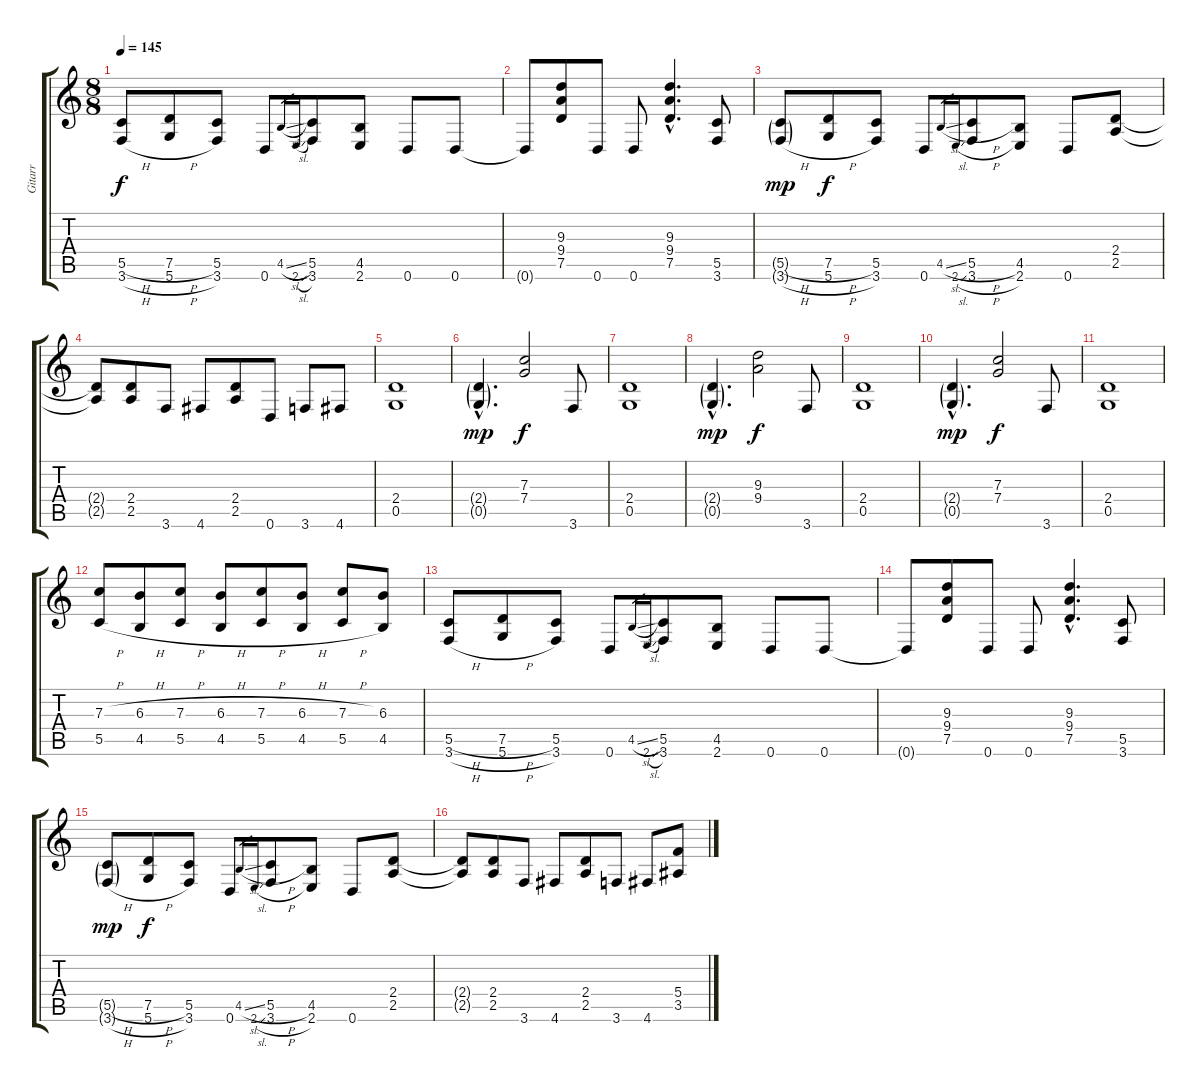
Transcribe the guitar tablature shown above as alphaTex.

\track ("Gitarr" "Gitarr") {instrument electricguitarclean}
\staff {score tabs}
\tuning (D4 A3 F3 C3 G2 D2) {hide}
\ts (8 8)
\tempo 145
\clef g2
\ks c
(5.5{h} 3.6{h}).8{dy f} (7.5{h} 5.6{h}).8 (5.5 3.6).8 0.6.8 4.5{sl}.16{gr} 2.6{sl}.16{gr} (5.5 3.6).8 (4.5 2.6).8 0.6.8 0.6.8 |
0.6{t}.8 (9.3 9.4 7.5).8 0.6.8 0.6.8 (9.3{hac} 9.4{hac} 7.5{hac}).4{d} (5.5 3.6).8 |
(5.5{h g} 3.6{h g}).8{dy mp} (7.5{h} 5.6{h}).8{dy f} (5.5 3.6).8 0.6.8 4.5{sl}.16{gr} 2.6{sl}.16{gr} (5.5{h} 3.6{h}).8 (4.5 2.6).8 0.6.8 (2.4 2.5).8 |
(2.4{t} 2.5{t}).8 (2.4 2.5).8 3.6.8 4.6.8 (2.4 2.5).8 0.6.8 3.6.8 4.6.8 |
(2.4 0.5).1 |
(2.4{g hac} 0.5{g hac}).4{d dy mp} (7.3 7.4).2{dy f} 3.6.8 |
(2.4 0.5).1 |
(2.4{g hac} 0.5{g hac}).4{d dy mp} (9.3 9.4).2{dy f} 3.6.8 |
(2.4 0.5).1 |
(2.4{g hac} 0.5{g hac}).4{d dy mp} (7.3 7.4).2{dy f} 3.6.8 |
(2.4 0.5).1 |
(7.3{h} 5.5{h}).8 (6.3{h} 4.5{h}).8 (7.3{h} 5.5{h}).8 (6.3{h} 4.5{h}).8 (7.3{h} 5.5{h}).8 (6.3{h} 4.5{h}).8 (7.3{h} 5.5{h}).8 (6.3 4.5).8 |
(5.5{h} 3.6{h}).8 (7.5{h} 5.6{h}).8 (5.5 3.6).8 0.6.8 4.5{sl}.16{gr} 2.6{sl}.16{gr} (5.5 3.6).8 (4.5 2.6).8 0.6.8 0.6.8 |
0.6{t}.8 (9.3 9.4 7.5).8 0.6.8 0.6.8 (9.3{hac} 9.4{hac} 7.5{hac}).4{d} (5.5 3.6).8 |
(5.5{h g} 3.6{h g}).8{dy mp} (7.5{h} 5.6{h}).8{dy f} (5.5 3.6).8 0.6.8 4.5{sl}.16{gr} 2.6{sl}.16{gr} (5.5{h} 3.6{h}).8 (4.5 2.6).8 0.6.8 (2.4 2.5).8 |
(2.4{t} 2.5{t}).8 (2.4 2.5).8 3.6.8 4.6.8 (2.4 2.5).8 3.6.8 4.6.8 (5.4 3.5).8
